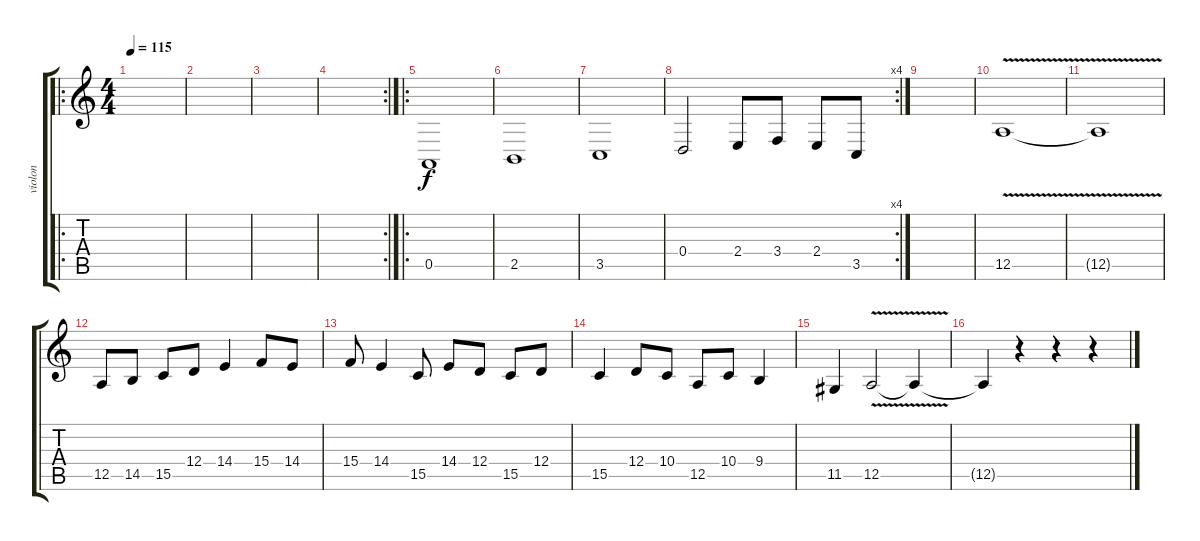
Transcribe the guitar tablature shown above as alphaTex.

\track ("violon" "violon") {instrument violin}
\staff {score tabs}
\tuning (E4 B3 G3 D3 A2 E2) {hide}
\ro
\ts (4 4)
\tempo 115
\clef g2
\ks c
|
|
|
\rc 2
|
\ro
0.5.1 |
2.5.1 |
3.5.1 |
\rc 4
0.4.2 2.4.8 3.4.8 2.4.8 3.5.8 |
|
12.5{v}.1 |
12.5{t}.1 |
12.5.8 14.5.8 15.5.8 12.4.8 14.4.4 15.4.8 14.4.8 |
15.4.8 14.4.4 15.5.8 14.4.8 12.4.8 15.5.8 12.4.8 |
15.5.4 12.4.8 10.4.8 12.5.8 10.4.8 9.4.4 |
11.5.4 12.5{v}.2 12.5{t}.4 |
12.5{t}.4 r.4 r.4 r.4
